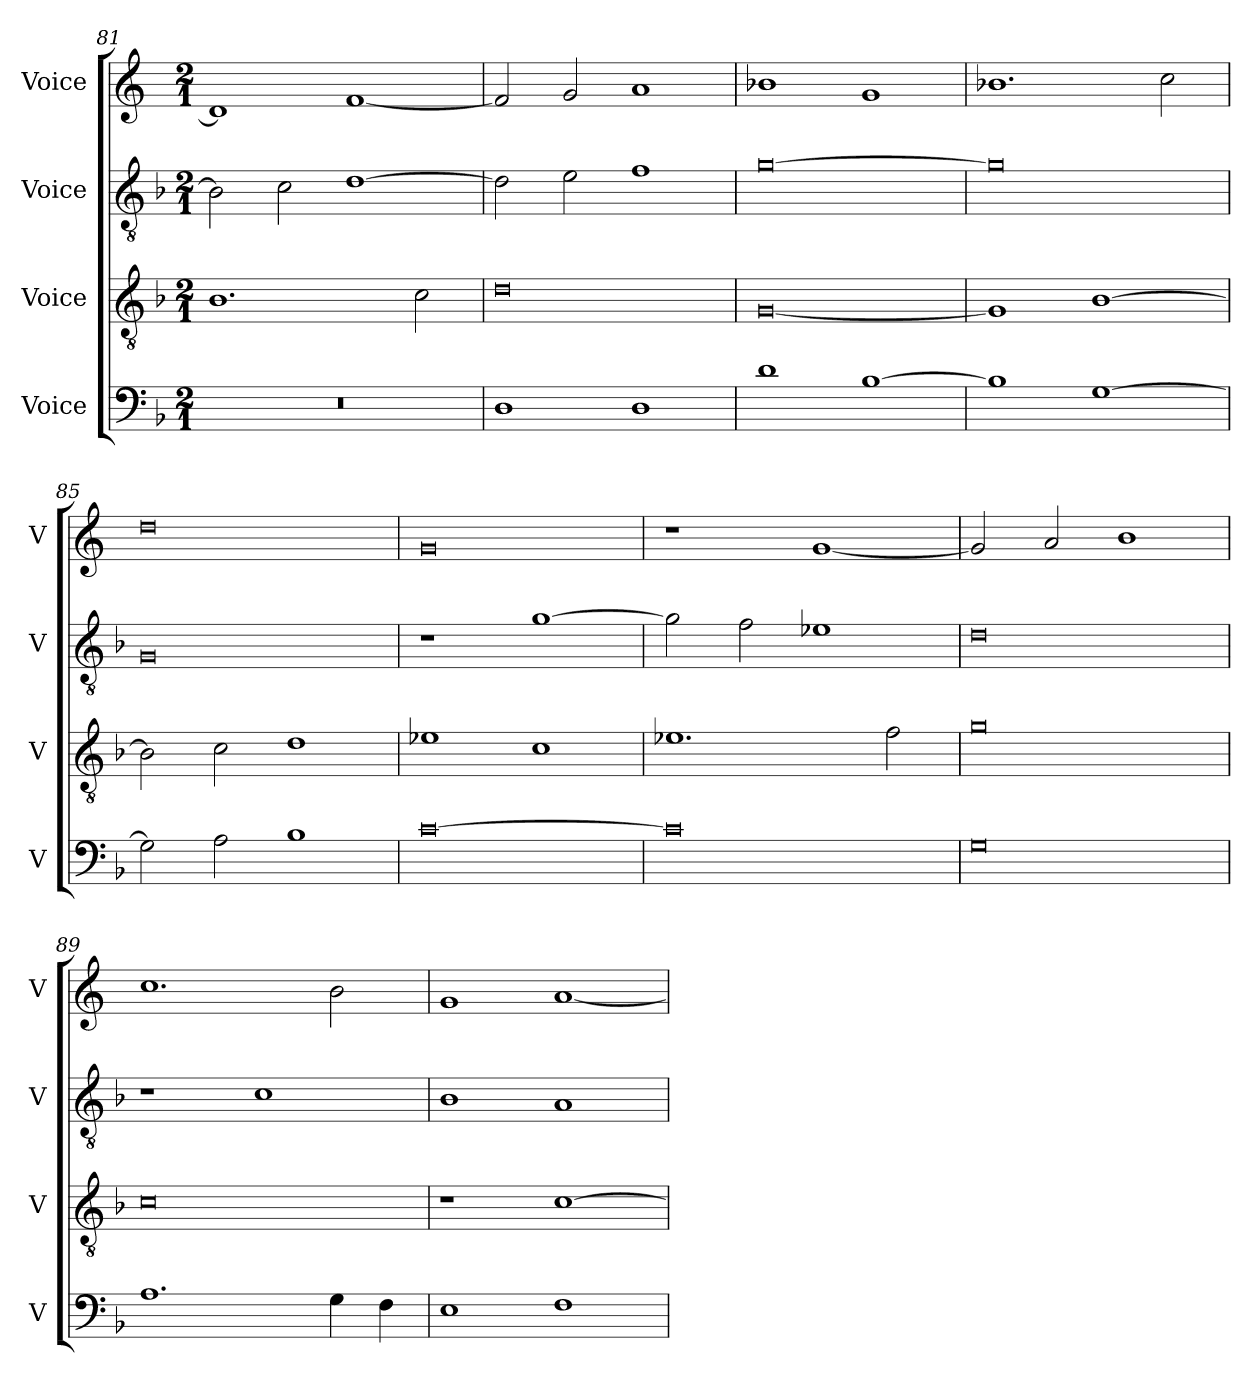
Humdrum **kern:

**kern	**kern	**kern	**kern
*part4	*part3	*part2	*part1
*staff4	*staff3	*staff2	*staff1
*I"Voice	*I"Voice	*I"Voice	*I"Voice
*I'V	*I'V	*I'V	*I'V
*clefF4	*clefGv2	*clefGv2	*clefG2
*k[b-]	*k[b-]	*k[b-]	*k[]
*M2/1	*M2/1	*M2/1	*M2/1
=81	=81	=81	=81
0r	1.B-	2B-\]	1d]
.	.	2c\	.
.	.	[1d	[1f
.	2c\	.	.
=82	=82	=82	=82
1D	0d	2d\]	2f/]
.	.	2e\	2g/
1D	.	1f	1a
!!LO:LB:g=z
=83	=83	=83	=83
1d	[0G	[0g	1b-X
[1B-	.	.	1g
=84	=84	=84	=84
1B-]	1G]	0g]	1.b-X
[1G	[1B-	.	.
.	.	.	2cc\
=85	=85	=85	=85
2G\]	2B-\]	0G	0dd
2A\	2c\	.	.
1B-	1d	.	.
=86	=86	=86	=86
[0c	1e-X	1r	0g
.	1c	[1g	.
!!LO:LB:g=z
=87	=87	=87	=87
0c]	1.e-X	2g\]	1r
.	.	2f\	.
.	.	1e-X	[1g
.	2f\	.	.
=88	=88	=88	=88
0G	0g	0d	2g/]
.	.	.	2a/
.	.	.	1b
=89	=89	=89	=89
1.A	0c	1r	1.cc
.	.	1c	.
4G\	.	.	2b\
4F\	.	.	.
=90	=90	=90	=90
1E	1r	1B-	1g
1F	[1c	1A	[1a
=	=	=	=
*-	*-	*-	*-
